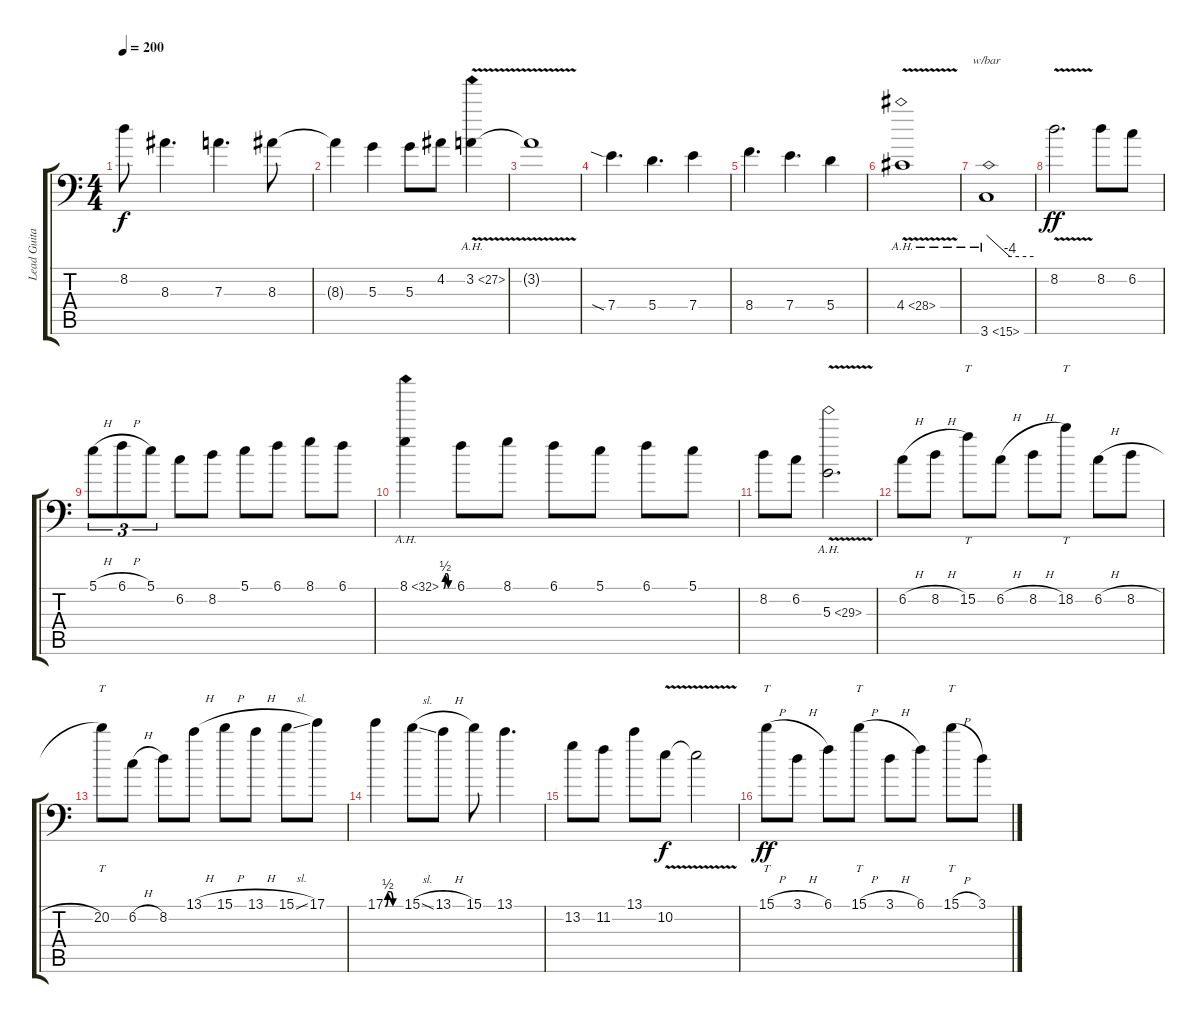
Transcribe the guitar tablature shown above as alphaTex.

\track ("Lead Guitar" "Lead Guita") {instrument distortionguitar}
\staff {score tabs}
\tuning (B3 Gb3 D3 A2 E2 A1) {hide}
\ts (4 4)
\tempo 200
\clef f4
\ks c
8.2{t}.8{dy f} 8.3.4{d} 7.3.4{d} 8.3.8 |
8.3{t}.4 5.3.4 5.3.8 4.2.8 3.2{ah 24 v}.4 |
3.2{t}.1 |
7.4{sia}.4{d} 5.4.4{d} 7.4.4 |
8.4.4{d} 7.4.4{d} 5.4.4 |
4.4{ah 24 v}.1 |
3.6{ah 12}.1{tbe (custom default 0 0 30 -16 60 -16)} |
8.2{v}.2{d dy ff} 8.2.8 6.2.8 |
5.1{h}.8{tu (3 2)} 6.1{h}.8{tu (3 2)} 5.1.8{tu (3 2)} 6.2.8 8.2.8 5.1.8 6.1.8 8.1.8 6.1.8 |
8.1{be (custom 0 0 10 2 20 2 30 0 60 0) ah 24}.4 6.1.8 8.1.8 6.1.8 5.1.8 6.1.8 5.1.8 |
8.2.8 6.2.8 5.3{ah 24 v}.2{d} |
6.2{h}.8 8.2{h}.8 15.2.8{tt} 6.2{h}.8 8.2{h}.8 18.2.8{tt} 6.2{h}.8 8.2{h}.8 |
20.2.8{tt} 6.2{h}.8 8.2.8 13.1{h}.8 15.1{h}.8 13.1{h}.8 15.1{sl}.8 17.1.8 |
17.1{be (custom 0 0 10 2 20 2 30 0 60 0)}.4 15.1{sl}.8 13.1{h}.8 15.1.8 13.1.4{d} |
13.2.8 11.2.8 13.1.8 10.2{v}.8{dy f} 10.2{t}.2 |
15.1{h}.8{tt dy ff} 3.1{h}.8 6.1.8 15.1{h}.8{tt} 3.1{h}.8 6.1.8 15.1{h}.8{tt} 3.1{h}.8
